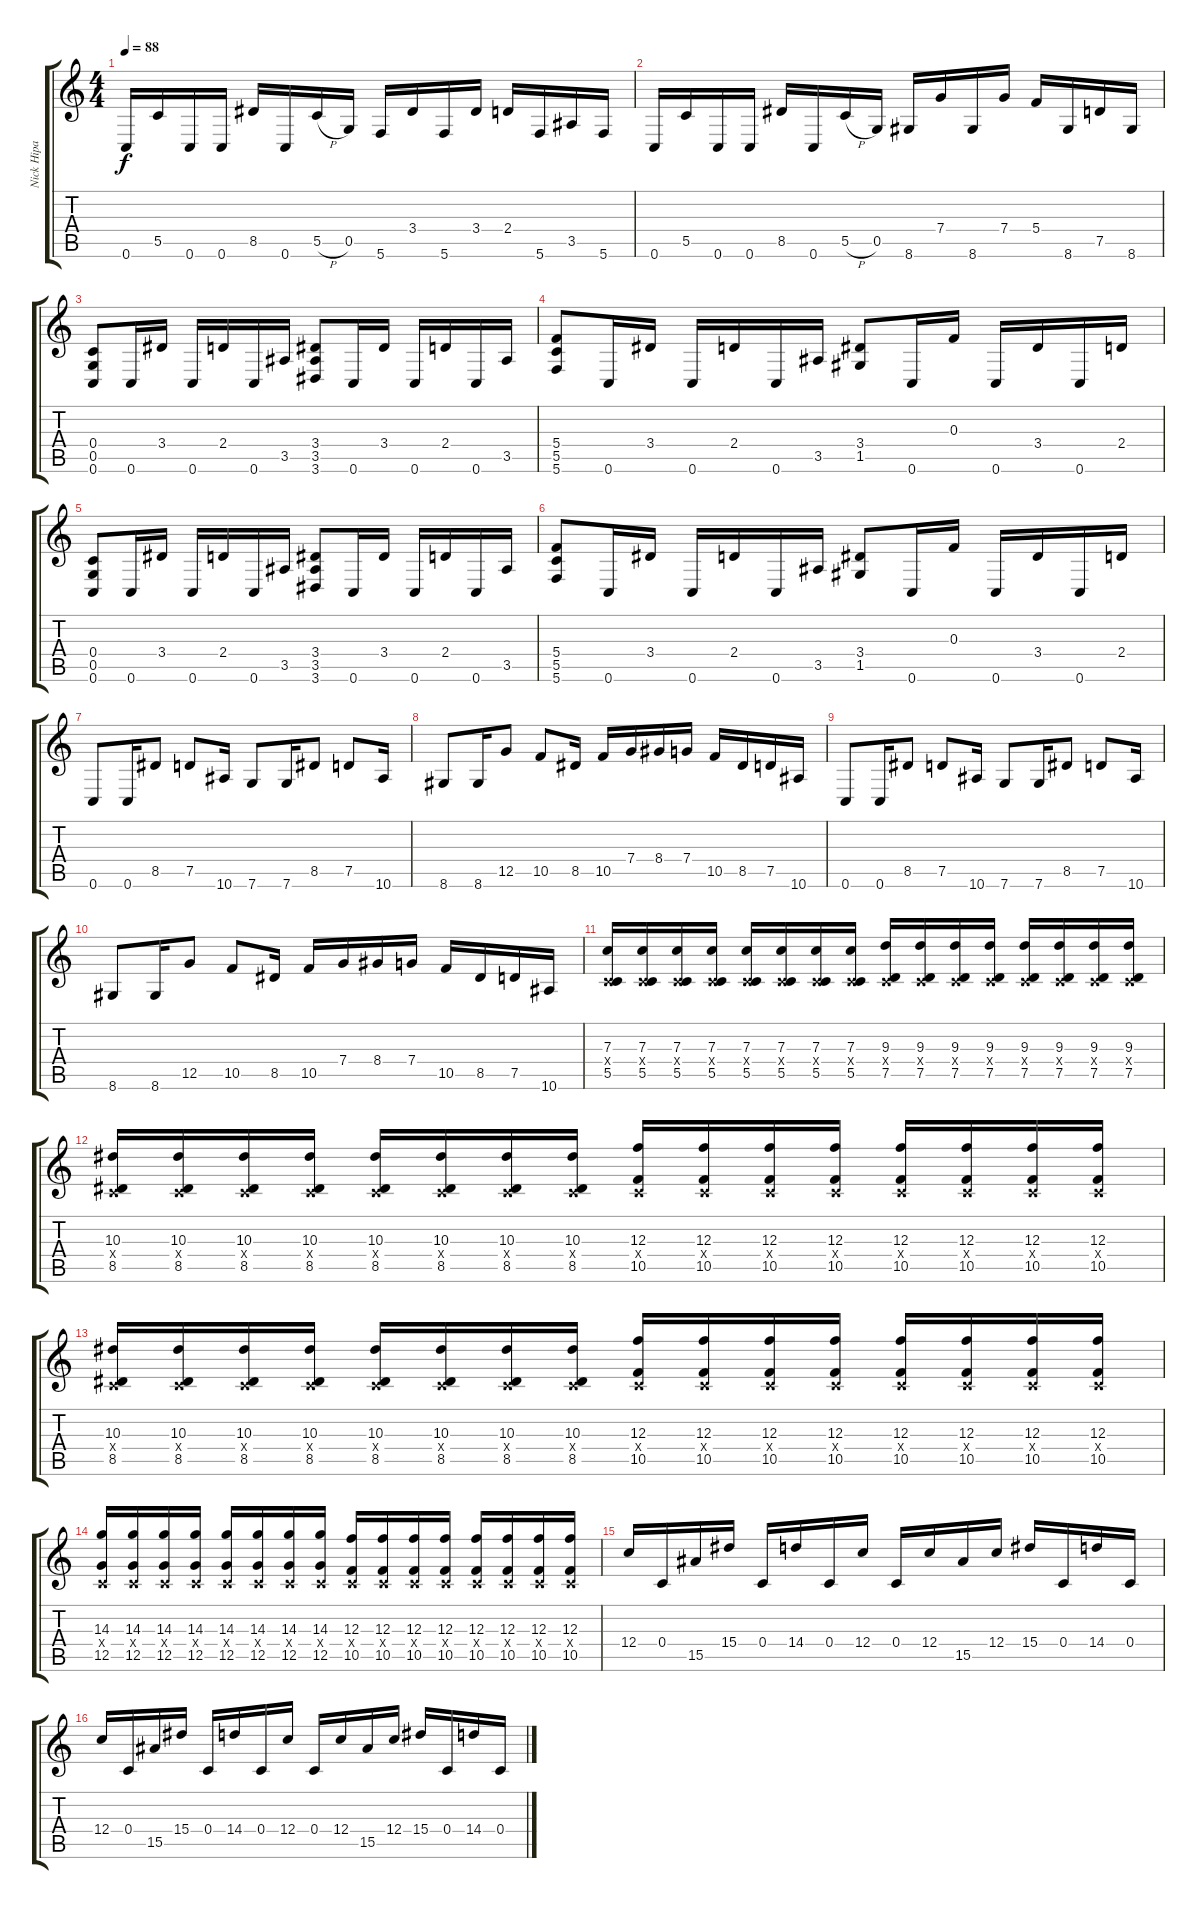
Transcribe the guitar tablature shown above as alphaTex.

\track ("Nick Hipa" "Nick Hipa") {instrument distortionguitar}
\staff {score tabs}
\tuning (D4 A3 F3 C3 G2 C2) {hide}
\ts (4 4)
\tempo 88
\clef g2
\ks c
0.6.16{dy f} 5.5.16 0.6.16 0.6.16 8.5.16 0.6.16 5.5{h}.16 0.5.16 5.6.16 3.4.16 5.6.16 3.4.16 2.4.16 5.6.16 3.5.16 5.6.16 |
0.6.16 5.5.16 0.6.16 0.6.16 8.5.16 0.6.16 5.5{h}.16 0.5.16 8.6.16 7.4.16 8.6.16 7.4.16 5.4.16 8.6.16 7.5.16 8.6.16 |
(0.4 0.5 0.6).8 0.6.16 3.4.16 0.6.16 2.4.16 0.6.16 3.5.16 (3.4 3.5 3.6).8 0.6.16 3.4.16 0.6.16 2.4.16 0.6.16 3.5.16 |
(5.4 5.5 5.6).8 0.6.16 3.4.16 0.6.16 2.4.16 0.6.16 3.5.16 (3.4 1.5).8 0.6.16 0.3.16 0.6.16 3.4.16 0.6.16 2.4.16 |
(0.4 0.5 0.6).8 0.6.16 3.4.16 0.6.16 2.4.16 0.6.16 3.5.16 (3.4 3.5 3.6).8 0.6.16 3.4.16 0.6.16 2.4.16 0.6.16 3.5.16 |
(5.4 5.5 5.6).8 0.6.16 3.4.16 0.6.16 2.4.16 0.6.16 3.5.16 (3.4 1.5).8 0.6.16 0.3.16 0.6.16 3.4.16 0.6.16 2.4.16 |
0.6.8 0.6.16 8.5.8 7.5.8 10.6.16 7.6.8 7.6.16 8.5.8 7.5.8 10.6.16 |
8.6.8 8.6.16 12.5.8 10.5.8 8.5.16 10.5.16 7.4.16 8.4.16 7.4.16 10.5.16 8.5.16 7.5.16 10.6.16 |
0.6.8 0.6.16 8.5.8 7.5.8 10.6.16 7.6.8 7.6.16 8.5.8 7.5.8 10.6.16 |
8.6.8 8.6.16 12.5.8 10.5.8 8.5.16 10.5.16 7.4.16 8.4.16 7.4.16 10.5.16 8.5.16 7.5.16 10.6.16 |
(7.3 0.4{x} 5.5).16{balance 8} (7.3 0.4{x} 5.5).16 (7.3 0.4{x} 5.5).16 (7.3 0.4{x} 5.5).16 (7.3 0.4{x} 5.5).16 (7.3 0.4{x} 5.5).16 (7.3 0.4{x} 5.5).16 (7.3 0.4{x} 5.5).16 (9.3 0.4{x} 7.5).16 (9.3 0.4{x} 7.5).16 (9.3 0.4{x} 7.5).16 (9.3 0.4{x} 7.5).16 (9.3 0.4{x} 7.5).16 (9.3 0.4{x} 7.5).16 (9.3 0.4{x} 7.5).16 (9.3 0.4{x} 7.5).16 |
(10.3 0.4{x} 8.5).16 (10.3 0.4{x} 8.5).16 (10.3 0.4{x} 8.5).16 (10.3 0.4{x} 8.5).16 (10.3 0.4{x} 8.5).16 (10.3 0.4{x} 8.5).16 (10.3 0.4{x} 8.5).16 (10.3 0.4{x} 8.5).16 (12.3 0.4{x} 10.5).16 (12.3 0.4{x} 10.5).16 (12.3 0.4{x} 10.5).16 (12.3 0.4{x} 10.5).16 (12.3 0.4{x} 10.5).16 (12.3 0.4{x} 10.5).16 (12.3 0.4{x} 10.5).16 (12.3 0.4{x} 10.5).16 |
(10.3 0.4{x} 8.5).16 (10.3 0.4{x} 8.5).16 (10.3 0.4{x} 8.5).16 (10.3 0.4{x} 8.5).16 (10.3 0.4{x} 8.5).16 (10.3 0.4{x} 8.5).16 (10.3 0.4{x} 8.5).16 (10.3 0.4{x} 8.5).16 (12.3 0.4{x} 10.5).16 (12.3 0.4{x} 10.5).16 (12.3 0.4{x} 10.5).16 (12.3 0.4{x} 10.5).16 (12.3 0.4{x} 10.5).16 (12.3 0.4{x} 10.5).16 (12.3 0.4{x} 10.5).16 (12.3 0.4{x} 10.5).16 |
(14.3 0.4{x} 12.5).16 (14.3 0.4{x} 12.5).16 (14.3 0.4{x} 12.5).16 (14.3 0.4{x} 12.5).16 (14.3 0.4{x} 12.5).16 (14.3 0.4{x} 12.5).16 (14.3 0.4{x} 12.5).16 (14.3 0.4{x} 12.5).16 (12.3 0.4{x} 10.5).16 (12.3 0.4{x} 10.5).16 (12.3 0.4{x} 10.5).16 (12.3 0.4{x} 10.5).16 (12.3 0.4{x} 10.5).16 (12.3 0.4{x} 10.5).16 (12.3 0.4{x} 10.5).16 (12.3 0.4{x} 10.5).16 |
12.4.16 0.4.16 15.5.16 15.4.16 0.4.16 14.4.16 0.4.16 12.4.16 0.4.16 12.4.16 15.5.16 12.4.16 15.4.16 0.4.16 14.4.16 0.4.16 |
12.4.16 0.4.16 15.5.16 15.4.16 0.4.16 14.4.16 0.4.16 12.4.16 0.4.16 12.4.16 15.5.16 12.4.16 15.4.16 0.4.16 14.4.16 0.4.16
